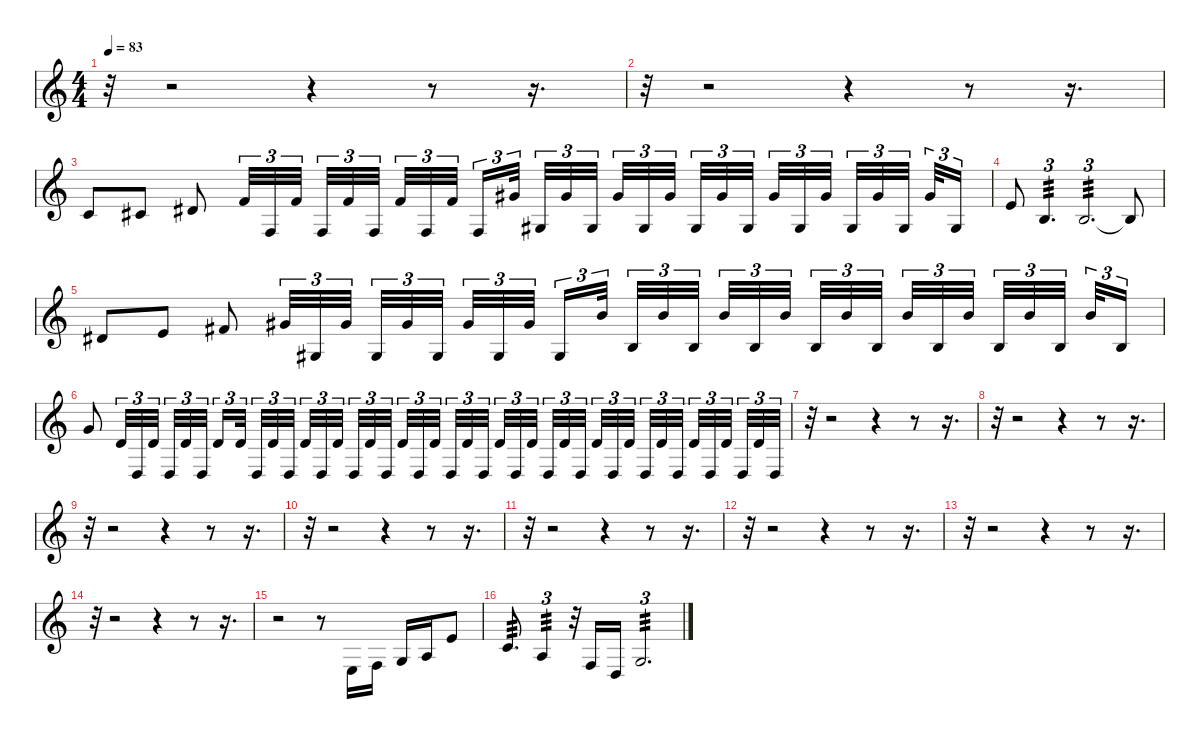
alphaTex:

\defaultSystemsLayout 4
\hideDynamics
\bracketExtendMode nobrackets
\singleTrackTrackNamePolicy hidden
\multiTrackTrackNamePolicy hidden
\firstSystemTrackNameMode fullname
\firstSystemTrackNameOrientation horizontal
\otherSystemsTrackNameOrientation horizontal
\track ("Xylophone" "mar.") {instrument marimba}
\staff {score}
\tuning (E4 B3 G3 D3 A2 E2)
\displaytranspose -12
\ts (4 4)
\tempo 83
\clef g2
\ks c
r.32{dy mf beam Down} r.2{beam Down} r.4{beam Down} r.8{beam Down} r.16{d beam Down} |
r.32{beam Down} r.2{beam Down} r.4{beam Down} r.8{beam Down} r.16{d beam Down} |
13.2.8{dy f beam Up} 14.2{acc #}.8{beam Up} 16.2{acc #}.8{beam Up} 13.1.32{tu (3 2) beam Up} 6.2.32{tu (3 2) dy mf beam Up} 13.1.32{tu (3 2) beam Up} 6.2.32{tu (3 2) beam Up} 13.1.32{tu (3 2) dy mp beam Up} 6.2.32{tu (3 2) beam Up} 13.1.32{tu (3 2) beam Up} 6.2.32{tu (3 2) beam Up} 13.1.32{tu (3 2) beam Up} 6.2.16{tu (3 2) beam Up} 16.1{acc #}.32{tu (3 2) dy f beam Up} 9.2{acc #}.32{tu (3 2) dy mf beam Up} 16.1{acc #}.32{tu (3 2) beam Up} 9.2{acc #}.32{tu (3 2) beam Up} 16.1{acc #}.32{tu (3 2) dy mp beam Up} 9.2{acc #}.32{tu (3 2) beam Up} 16.1{acc #}.32{tu (3 2) beam Up} 9.2{acc #}.32{tu (3 2) beam Up} 16.1{acc #}.32{tu (3 2) beam Up} 9.2{acc #}.32{tu (3 2) beam Up} 16.1{acc #}.32{tu (3 2) beam Up} 9.2{acc #}.32{tu (3 2) beam Up} 16.1{acc #}.32{tu (3 2) beam Up} 9.2{acc #}.32{tu (3 2) beam Up} 16.1{acc #}.32{tu (3 2) beam Up} 9.2{acc #}.32{tu (3 2) beam Up} 16.1{acc #}.32{tu (3 2) beam Up} 9.2{acc #}.16{tu (3 2) beam Up} |
17.2.8{dy f beam Up} 16.3.4{d tu (3 2) tp 3 beam Up} 16.3.2{d tu (3 2) tp 3 beam Up} 16.3{t}.8{beam Up} |
16.2{acc #}.8{beam Up} 17.2.8{beam Up} 19.2{acc #}.8{beam Up} 16.1{acc #}.32{tu (3 2) beam Up} 9.2{acc #}.32{tu (3 2) dy mf beam Up} 16.1{acc #}.32{tu (3 2) dy mp beam Up} 9.2{acc #}.32{tu (3 2) beam Up} 16.1{acc #}.32{tu (3 2) beam Up} 9.2{acc #}.32{tu (3 2) beam Up} 16.1{acc #}.32{tu (3 2) beam Up} 9.2{acc #}.32{tu (3 2) beam Up} 16.1{acc #}.32{tu (3 2) beam Up} 9.2{acc #}.16{tu (3 2) beam Up} 19.1.32{tu (3 2) dy f beam Up} 12.2.32{tu (3 2) dy mf beam Up} 19.1.32{tu (3 2) beam Up} 12.2.32{tu (3 2) beam Up} 19.1.32{tu (3 2) dy mp beam Up} 12.2.32{tu (3 2) beam Up} 19.1.32{tu (3 2) beam Up} 12.2.32{tu (3 2) beam Up} 19.1.32{tu (3 2) beam Up} 12.2.32{tu (3 2) beam Up} 19.1.32{tu (3 2) beam Up} 12.2.32{tu (3 2) beam Up} 19.1.32{tu (3 2) beam Up} 12.2.32{tu (3 2) beam Up} 19.1.32{tu (3 2) beam Up} 12.2.32{tu (3 2) beam Up} 19.1.32{tu (3 2) beam Up} 12.2.16{tu (3 2) beam Up} |
20.2.8{dy f beam Up} 19.3.32{tu (3 2) beam Up} 12.4.32{tu (3 2) dy mf beam Up} 19.3.32{tu (3 2) beam Up} 12.4.32{tu (3 2) dy mp beam Up} 19.3.32{tu (3 2) beam Up} 12.4.32{tu (3 2) beam Up} 19.3.16{tu (3 2) beam Up} 19.3.32{tu (3 2) dy f beam Up} 12.4.32{tu (3 2) dy mf beam Up} 19.3.32{tu (3 2) beam Up} 12.4.32{tu (3 2) beam Up} 19.3.32{tu (3 2) dy mp beam Up} 12.4.32{tu (3 2) beam Up} 19.3.32{tu (3 2) beam Up} 12.4.32{tu (3 2) beam Up} 19.3.32{tu (3 2) beam Up} 12.4.32{tu (3 2) beam Up} 19.3.32{tu (3 2) beam Up} 12.4.32{tu (3 2) beam Up} 19.3.32{tu (3 2) beam Up} 12.4.32{tu (3 2) beam Up} 19.3.32{tu (3 2) beam Up} 12.4.32{tu (3 2) beam Up} 19.3.32{tu (3 2) beam Up} 12.4.32{tu (3 2) beam Up} 19.3.32{tu (3 2) beam Up} 12.4.32{tu (3 2) beam Up} 19.3.32{tu (3 2) beam Up} 12.4.32{tu (3 2) beam Up} 19.3.32{tu (3 2) beam Up} 12.4.32{tu (3 2) beam Up} 19.3.32{tu (3 2) beam Up} 12.4.32{tu (3 2) beam Up} 19.3.32{tu (3 2) beam Up} 12.4.32{tu (3 2) beam Up} 19.3.32{tu (3 2) beam Up} 12.4.32{tu (3 2) beam Up} 19.3.32{tu (3 2) beam Up} 12.4.32{tu (3 2) beam Up} 19.3.32{tu (3 2) beam Up} 12.4.32{tu (3 2) beam Up} |
r.32{beam Down} r.2{beam Down} r.4{beam Down} r.8{beam Down} r.16{d beam Down} |
r.32{beam Down} r.2{beam Down} r.4{beam Down} r.8{beam Down} r.16{d beam Down} |
r.32{beam Down} r.2{beam Down} r.4{beam Down} r.8{beam Down} r.16{d beam Down} |
r.32{beam Down} r.2{beam Down} r.4{beam Down} r.8{beam Down} r.16{d beam Down} |
r.32{beam Down} r.2{beam Down} r.4{beam Down} r.8{beam Down} r.16{d beam Down} |
r.32{beam Down} r.2{beam Down} r.4{beam Down} r.8{beam Down} r.16{d beam Down} |
r.32{beam Down} r.2{beam Down} r.4{beam Down} r.8{beam Down} r.16{d beam Down} |
r.32{beam Down} r.2{beam Down} r.4{beam Down} r.8{beam Down} r.16{d beam Down} |
r.2{beam Down} r.8{beam Down} 9.3.16{dy f beam Up} 10.3.16{beam Up} 12.3.16{beam Up} 10.2.16{beam Up} 12.1.8{beam Up} |
13.2.8{d tp 3 beam Up} 10.2.4{tu (3 2) tp 3 beam Up} r.32{tu (3 2) beam Up} 10.3.16{beam Up} 12.4.16{beam Up} 12.3.2{d tu (3 2) tp 3 beam Up}
